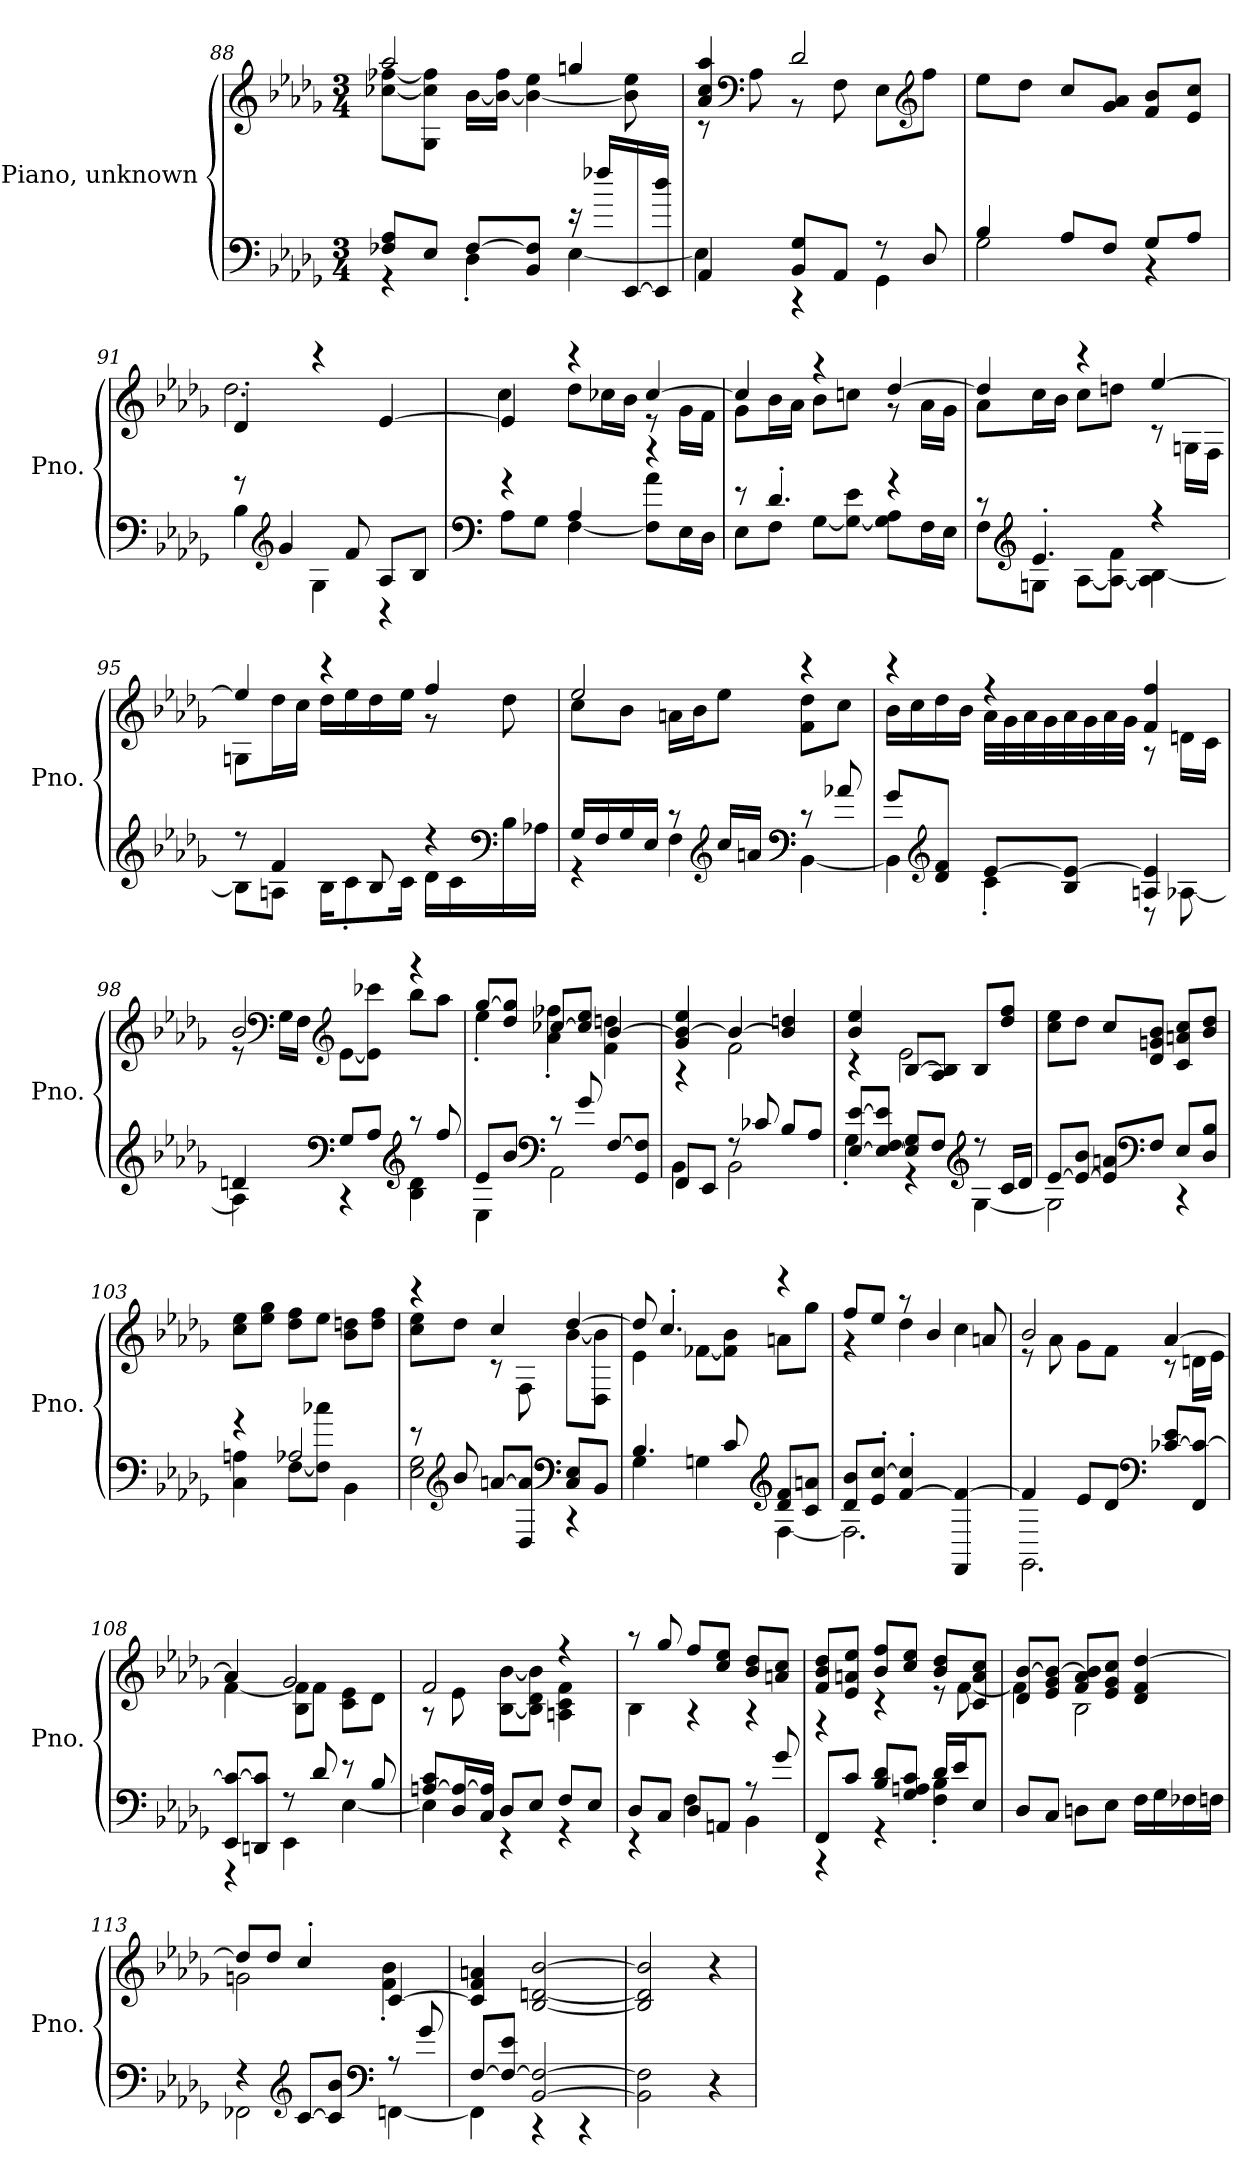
**kern	**kern
*part1	*part1
*staff2	*staff1
*I"Piano, unknown	*
*I'Pno.	*
*clefF4	*clefG2
*k[b-e-a-d-g-]	*k[b-e-a-d-g-]
*M3/4	*M3/4
=88	=88
*^	*^
8F-X/ 8A-/L	4r	2aa-/	[8cc-X\ [8ff-X\L
8E-/J	.	.	8G-\ 8cc-\] 8ff-\]J
[8F-/L	4D-'\	.	[16b-\LL
.	.	.	16b-\_ 16ff-\JJ
8BB-/ 8F-/]J	.	.	4b-\_ 4ee-\
16r	[4E-\	4ggn/	.
16ff-X/LL	.	.	.
[16EE-/	.	.	8b-\] 8ee-\
16EE-/] 16dd-/JJ	.	.	.
!!LO:LB:g=z	!!
=89	=89	=89	=89
4AA-/	4E-\]	4a-/ 4cc/ 4aa-/	8r
*	*	*clefF4	*
.	.	.	8A-\
8BB-/ 8G-/L	4r	2d-/	8r
8AA-/J	.	.	8F\
8r	4GG-\	.	8E-\L
*	*	*clefG2	*
8D-/	.	.	8ff\J
*	*	*v	*v
=90	=90	=90
4B-/	2G-\	8ee-\L
.	.	8dd-\J
8A-/L	.	8cc/L
8F/J	.	8g-/ 8a-/J
8G-/L	4r	8f/ 8b-/L
8A-/J	.	8e-/ 8cc/J
=91	=91	=91
*	*	*^
8r	4B-\	4d-'/	2.dd-\
*clefG2	*	*	*
4g-/	.	.	.
.	4G-\	4r	.
8f/	.	.	.
8A-/L	4r	[4e-/	.
8B-/J	.	.	.
=92	=92	=92	=92
*clefF4	*	*	*
4r	8A-\L	4e-/]	4cc\
.	8G-\J	.	.
4A-/	[4F\	4r	8dd-\L
.	.	.	16cc-X\L
.	.	.	16b-\JJ
4r	8F\] 8a-\L	[4cc-/	8r
.	16E-\L	.	16g-\LL
.	16D-\JJ	.	16f\JJ
!!LO:LB:g=z	!!
=93	=93	=93	=93
8r	8E-\L	4cc-/]	8g-\L
4.d-'/	8F\J	.	16b-\L
.	.	.	16a-\JJ
.	[8G-\L	4r	8b-\L
.	8G-\_ 8e-\J	.	8ccn\J
4r	8G-\] 8A-\L	[4dd-/	8r
.	16F\L	.	16a-\LL
.	16E-\JJ	.	16g-\JJ
=94	=94	=94	=94
8r	8F\L	4dd-/]	8a-\L
*clefG2	*	*	*
4.e-'/	8Gn\J	.	16cc\L
.	.	.	16b-\JJ
.	[8A-\L	4r	8cc\L
.	8A-\_ 8f\J	.	8ddn\J
4r	4A-\] [4B-\	[4ee-/	8r
.	.	.	16Gn\LL
.	.	.	16F\JJ
=95	=95	=95	=95
8r	8B-\L]	4ee-/]	8Gn\L
4f/	8An\J	.	16dd-\L
.	.	.	16cc\JJ
.	16B-\KL	4r	16dd-\LL
.	8c'\	.	16ee-\
8B-/	.	.	16dd-\
.	16c\Jk	.	16ee-\JJ
4r	16d-\LL	4ff/	8r
.	16c\	.	.
*clefF4	*	*	*
.	16B-\	.	8dd-\
.	16A-X\JJ	.	.
!!LO:LB:g=z	!!
=96	=96	=96	=96
16G-/LL	4r	2ee-/	8cc\L
16F/	.	.	.
16G-/	.	.	8b-\J
16E-/JJ	.	.	.
8r	4F\	.	16an\LL
.	.	.	16b-\J
*clefG2	*	*	*
16cc/LL	.	.	8ee-\J
16an/JJ	.	.	.
*clefF4	*	*	*
8r	[4BB-\	4r	8f\ 8dd-\L
8a-X/	.	.	8cc\J
=97	=97	=97	=97
8g-/L	4BB-\]	4r	16b-\LL
.	.	.	16cc\
*clefG2	*	*	*
8d-/ 8f/J	.	.	16dd-\
.	.	.	16b-\JJ
[8e-/L	4c'\	4r	32a-\LLL
.	.	.	32g-\
.	.	.	32a-\
.	.	.	32g-\
8B-/ 8e-/_J	.	.	32a-\
.	.	.	32g-\
.	.	.	32a-\
.	.	.	32g-\JJJ
4An/ 4e-/]	8r	4f/ 4ff/	8r
.	[8A-X\	.	16dn\LL
.	.	.	16c\JJ
!!LO:LB:g=z	!!
=98	=98	=98	=98
4dn/	4A-\]	2b-/	8r
*	*	*clefF4	*
.	.	.	16G-\LL
.	.	.	16F\JJ
*clefF4	*	*clefG2	*
8G-/L	4r	.	[8e-\L
8A-/J	.	.	8e-\] 8ccc-X\J
*clefG2	*	*	*
8r	4B-\ 4d\	4r	8bb-\L
8ff/	.	.	8aa-\J
=99	=99	=99	=99
8e-/L	4E-\	[8gg-/L	4ee-'\
8b-/J	.	8dd-/ 8gg-/]J	.
*clefF4	*	*	*
8r	2AA-\	[8cc-X/L	4a-\' 4ff-X\'
8g-/	.	8cc-/] 8ee-/J	.
[8F/L	.	[4b-/	4f\ 4ddn\
8GG-/ 8F/]J	.	.	.
=100	=100	=100	=100
8FF/L	4BB-\	4g-/ 4b-/_ 4ee-/	4r
8EE-/J	.	.	.
8r	2BB-\	4b-/_	2f\
8c-X/	.	.	.
8B-/L	.	4b-/] 4ddn/	.
8A-/J	.	.	.
!!LO:LB:g=z	!!
=101	=101	=101	=101
[8E-/ [8e-/L	4G-'\	4b-/ 4ee-/	4r
8E-/_ 8F/ 8e-/]J	.	.	.
8E-/] 8G-/L	4r	[8B-/L	2e-\
8F/J	.	8A-/ 8B-/]J	.
*clefG2	*	*	*
8r	[4G-\	8B-/L	.
16c/LL	.	8dd-/ 8ff/J	.
16d-/JJ	.	.	.
*	*	*v	*v
=102	=102	=102
[8e-/L	2G-\]	8cc\ 8ee-\L
8e-/_ 8b-/J	.	8dd-\J
8e-/] 8an/L	.	8cc/L
*clefF4	*	*
8F/J	.	8d-/ 8gn/ 8b-/J
8E-/L	4r	8c/ 8an/ 8cc/L
8D-/ 8B-/J	.	8b-/ 8dd-/J
=103	=103	=103
4r	4C\ 4An\	8cc\ 8ee-\L
.	.	8ee-\ 8gg-\J
2A-X/	[8F\L	8dd-\ 8ff\L
.	8F\] 8cc-X\J	8ee-\J
.	4BB-\	8b-\ 8ddn\L
.	.	8dd\ 8ff\J
!!LO:PB:g=z
=104	=104	=104
*	*	*^
8r	2E-\ 2G-\	4r	8cc\ 8ee-\L
*clefG2	*	*	*
8b-/	.	.	8dd-\J
[8an/L	.	4cc/	8r
8D-/ 8a/]J	.	.	8F\
*clefF4	*	*	*
8C/ 8E-/L	4r	[4dd-/	[8b-\L
8BB-/J	.	.	8D-\ 8b-\]J
=105	=105	=105	=105
4.B-/	4G-\	8dd-/]	4e-\
.	.	4.cc'/	.
.	4Gn\	.	[8f-X\L
8c/	.	.	8f-\] 8b-\J
*clefG2	*	*	*
8d-/ 8f/L	[4F\	4r	8an\L
8c/ 8an/J	.	.	8gg-\J
=106	=106	=106	=106
8d-/ 8b-/L	2.F\]	8ff/L	4r
8e-/' [8cc/'J	.	8ee-/J	.
[4f/' 4cc/]'	.	8r	4dd-\
.	.	4b-/	.
4FF/ 4f/_	.	.	4cc\
.	.	8an/	.
!!LO:LB:g=z	!!
=107	=107	=107	=107
4f/]	2.GG-\	2b-/	8r
.	.	.	8a-\
8e-/L	.	.	8g-\L
8d-/J	.	.	8f\J
*clefF4	*	*	*
[8c-X/ 8e-/L	.	[4a-/	8r
8FF/ 8c-/_J	.	.	16dn\LL
.	.	.	16e-\JJ
=108	=108	=108	=108
8EE-/ 8c-/_L	4r	4a-/]	[4f\
8DDn/ 8c-/]J	.	.	.
8r	4EE-\	2g-/	8B-\ 8f\]L
8d-/	.	.	8f\J
8r	[4E-\	.	8c\ 8e-\L
8B-/	.	.	8d-\J
=109	=109	=109	=109
[8An/ 8c/L	4E-\]	2f/	8r
16D-/ 16A/_L	.	.	8e-\
16C/ 16A/]JJ	.	.	.
8D-/L	4r	.	[8B-\ [8b-\L
8E-/J	.	.	8B-\] 8d-\ 8b-\]J
8F/L	4r	4r	4An\ 4c\ 4f\
8E-/J	.	.	.
=110	=110	=110	=110
8D-/L	4r	8r	4B-\
8C/J	.	8gg-/	.
8D-/L	4F\	8ff/L	4r
8AAn/J	.	8cc/ 8ee-/J	.
8r	4BB-\	8b-/ 8dd-/L	4r
8g-/	.	8an/ 8cc/J	.
!!LO:LB:g=z	!!
=111	=111	=111	=111
8FF/L	4r	8f/ 8b-/ 8dd-/L	4r
8c/J	.	8e-/ 8an/ 8ee-/J	.
8B-/ 8d-/L	4r	8b-/ 8ff/L	4r
8G-/ 8An/ 8c/J	.	8cc/ 8ee-/J	.
16d-/LL	4F\' 4B-\'	8b-/ 8dd-/L	8r
16e-/J	.	.	.
8E-/J	.	8c/ 8a/ 8cc/J	[8f\
*v	*v	*	*
=112	=112	=112
8D-/L	8d-/ [8b-/L	4f\]
8C/J	8e-/ 8g-/ 8b-/_J	.
8Dn\L	8f/ 8a-/ 8b-/]L	2B-\
8E-\J	8e-/ 8g-/ 8cc/J	.
16F\LL	4d-/ 4f/ [4dd-/	.
16G-\	.	.
16F-X\	.	.
16Fn\JJ	.	.
=113	=113	=113
*^	*	*
4r	2FF-X\	8dd-/L]	2gn\
.	.	8dd-/J	.
*clefG2	*	*	*
[8c/L	.	4cc'/	.
8c/] 8b-/J	.	.	.
*clefF4	*	*	*
8r	[4FFn\	[4c/	4f\' 4b-\'
8g-/	.	.	.
*	*	*v	*v
=114	=114	=114
[8F/L	4FF\]	4c/] 4f/ 4an/
8F/_ 8e-/J	.	.
[2BB-/ 2F/_	4r	[2B-/ [2dn/ [2b-/
.	4r	.
*v	*v	*
!!LO:LB:g=z
=115	=115
2BB-\] 2F\]	2B-/] 2d/] 2b-/]
4r	4r
=	=
*-	*-
